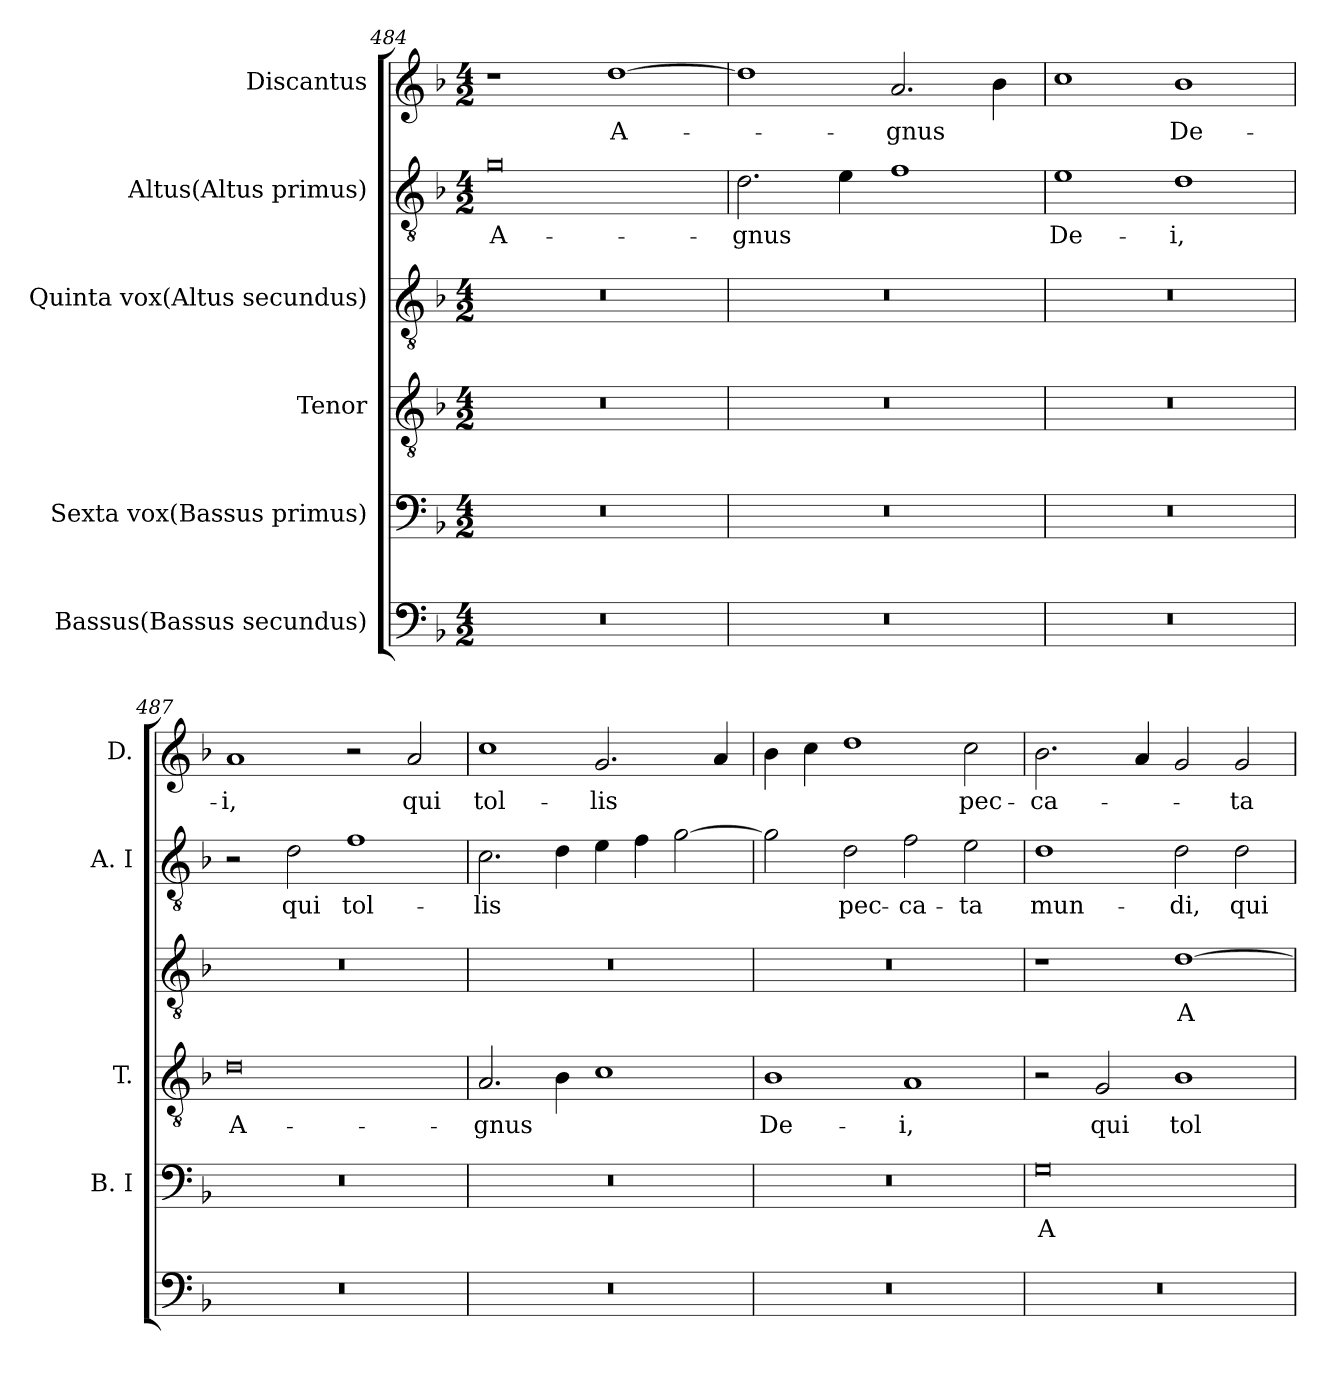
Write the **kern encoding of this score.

**kern	**kern	**text	**kern	**text	**kern	**text	**kern	**text	**kern	**text
*part6	*part5	*part5	*part4	*part4	*part3	*part3	*part2	*part2	*part1	*part1
*staff6	*staff5	*staff5	*staff4	*staff4	*staff3	*staff3	*staff2	*staff2	*staff1	*staff1
*I"Bassus(Bassus secundus)	*I"Sexta vox(Bassus primus)	*	*I"Tenor	*	*I"Quinta vox(Altus secundus)	*	*I"Altus(Altus primus)	*	*I"Discantus	*
*	*I'B. I	*	*I'T.	*	*	*	*I'A. I	*	*I'D.	*
!!LO:PB:g=z
*clefF4	*clefF4	*	*clefGv2	*	*clefGv2	*	*clefGv2	*	*clefG2	*
*	*	*	*ITrd7c12	*	*ITrd7c12	*	*ITrd7c12	*	*	*
*k[b-]	*k[b-]	*	*k[b-]	*	*k[b-]	*	*k[b-]	*	*k[b-]	*
*d:	*d:	*	*d:	*	*d:	*	*d:	*	*d:	*
*M4/2	*M4/2	*	*M4/2	*	*M4/2	*	*M4/2	*	*M4/2	*
=484	=484	=484	=484	=484	=484	=484	=484	=484	=484	=484
!LO:N:vis=1	!LO:N:vis=1	!	!LO:N:vis=1	!	!LO:N:vis=1	!	!	!LO:LY:b	!	!
0r	0r	.	0r	.	0r	.	0G	A-	1r	.
!	!	!	!	!	!	!	!	!	!	!LO:LY:b
.	.	.	.	.	.	.	.	.	[>1dd	A-
=485	=485	=485	=485	=485	=485	=485	=485	=485	=485	=485
!LO:N:vis=1	!LO:N:vis=1	!	!LO:N:vis=1	!	!LO:N:vis=1	!	!	!LO:LY:b	!	!
0r	0r	.	0r	.	0r	.	2.D\	-gnus	1dd]	.
.	.	.	.	.	.	.	4E\	.	.	.
!	!	!	!	!	!	!	!	!	!	!LO:LY:b
.	.	.	.	.	.	.	1F	.	2.a/	-gnus
.	.	.	.	.	.	.	.	.	4b-\	.
=486	=486	=486	=486	=486	=486	=486	=486	=486	=486	=486
!LO:N:vis=1	!LO:N:vis=1	!	!LO:N:vis=1	!	!LO:N:vis=1	!	!	!LO:LY:b	!	!
0r	0r	.	0r	.	0r	.	1E	De-	1cc	.
!	!	!	!	!	!	!	!	!LO:LY:b	!	!LO:LY:b
.	.	.	.	.	.	.	1D	-i,	1b-	De-
=487	=487	=487	=487	=487	=487	=487	=487	=487	=487	=487
!LO:N:vis=1	!LO:N:vis=1	!	!	!LO:LY:b	!LO:N:vis=1	!	!	!	!	!LO:LY:b
0r	0r	.	0D	A-	0r	.	2r	.	1a	-i,
!	!	!	!	!	!	!	!	!LO:LY:b	!	!
.	.	.	.	.	.	.	2D\	qui	.	.
!	!	!	!	!	!	!	!	!LO:LY:b	!	!
.	.	.	.	.	.	.	1F	tol-	2r	.
!	!	!	!	!	!	!	!	!	!	!LO:LY:b
.	.	.	.	.	.	.	.	.	2a/	qui
=488	=488	=488	=488	=488	=488	=488	=488	=488	=488	=488
!LO:N:vis=1	!LO:N:vis=1	!	!	!LO:LY:b	!LO:N:vis=1	!	!	!LO:LY:b	!	!LO:LY:b
0r	0r	.	2.AA/	-gnus	0r	.	2.C\	-lis	1cc	tol-
.	.	.	4BB-\	.	.	.	4D\	.	.	.
!	!	!	!	!	!	!	!	!	!	!LO:LY:b
.	.	.	1C	.	.	.	4E\	.	2.g/	-lis
.	.	.	.	.	.	.	4F\	.	.	.
.	.	.	.	.	.	.	[>2G\	.	.	.
.	.	.	.	.	.	.	.	.	4a/	.
!!LO:LB:g=z
=489	=489	=489	=489	=489	=489	=489	=489	=489	=489	=489
!LO:N:vis=1	!LO:N:vis=1	!	!	!LO:LY:b	!LO:N:vis=1	!	!	!	!	!
0r	0r	.	1BB-	De-	0r	.	2G\]	.	4b-\	.
.	.	.	.	.	.	.	.	.	4cc\	.
!	!	!	!	!	!	!	!	!LO:LY:b	!	!
.	.	.	.	.	.	.	2D\	pec-	1dd	.
!	!	!	!	!LO:LY:b	!	!	!	!LO:LY:b	!	!
.	.	.	1AA	-i,	.	.	2F\	-ca-	.	.
!	!	!	!	!	!	!	!	!LO:LY:b	!	!LO:LY:b
.	.	.	.	.	.	.	2E\	-ta	2cc\	pec-
=490	=490	=490	=490	=490	=490	=490	=490	=490	=490	=490
!LO:N:vis=1	!	!LO:LY:b	!	!	!	!	!	!LO:LY:b	!	!LO:LY:b
0r	0G	A-	2r	.	1r	.	1D	mun-	2.b-\	-ca-
!	!	!	!	!LO:LY:b	!	!	!	!	!	!
.	.	.	2GG/	qui	.	.	.	.	.	.
.	.	.	.	.	.	.	.	.	4a/	.
!	!	!	!	!LO:LY:b	!	!LO:LY:b	!	!LO:LY:b	!	!
.	.	.	1BB-	tol-	[>1D	A-	2D\	-di,	2g/	.
!	!	!	!	!	!	!	!	!LO:LY:b	!	!LO:LY:b
.	.	.	.	.	.	.	2D\	qui	2g/	-ta
=	=	=	=	=	=	=	=	=	=	=
*-	*-	*-	*-	*-	*-	*-	*-	*-	*-	*-
